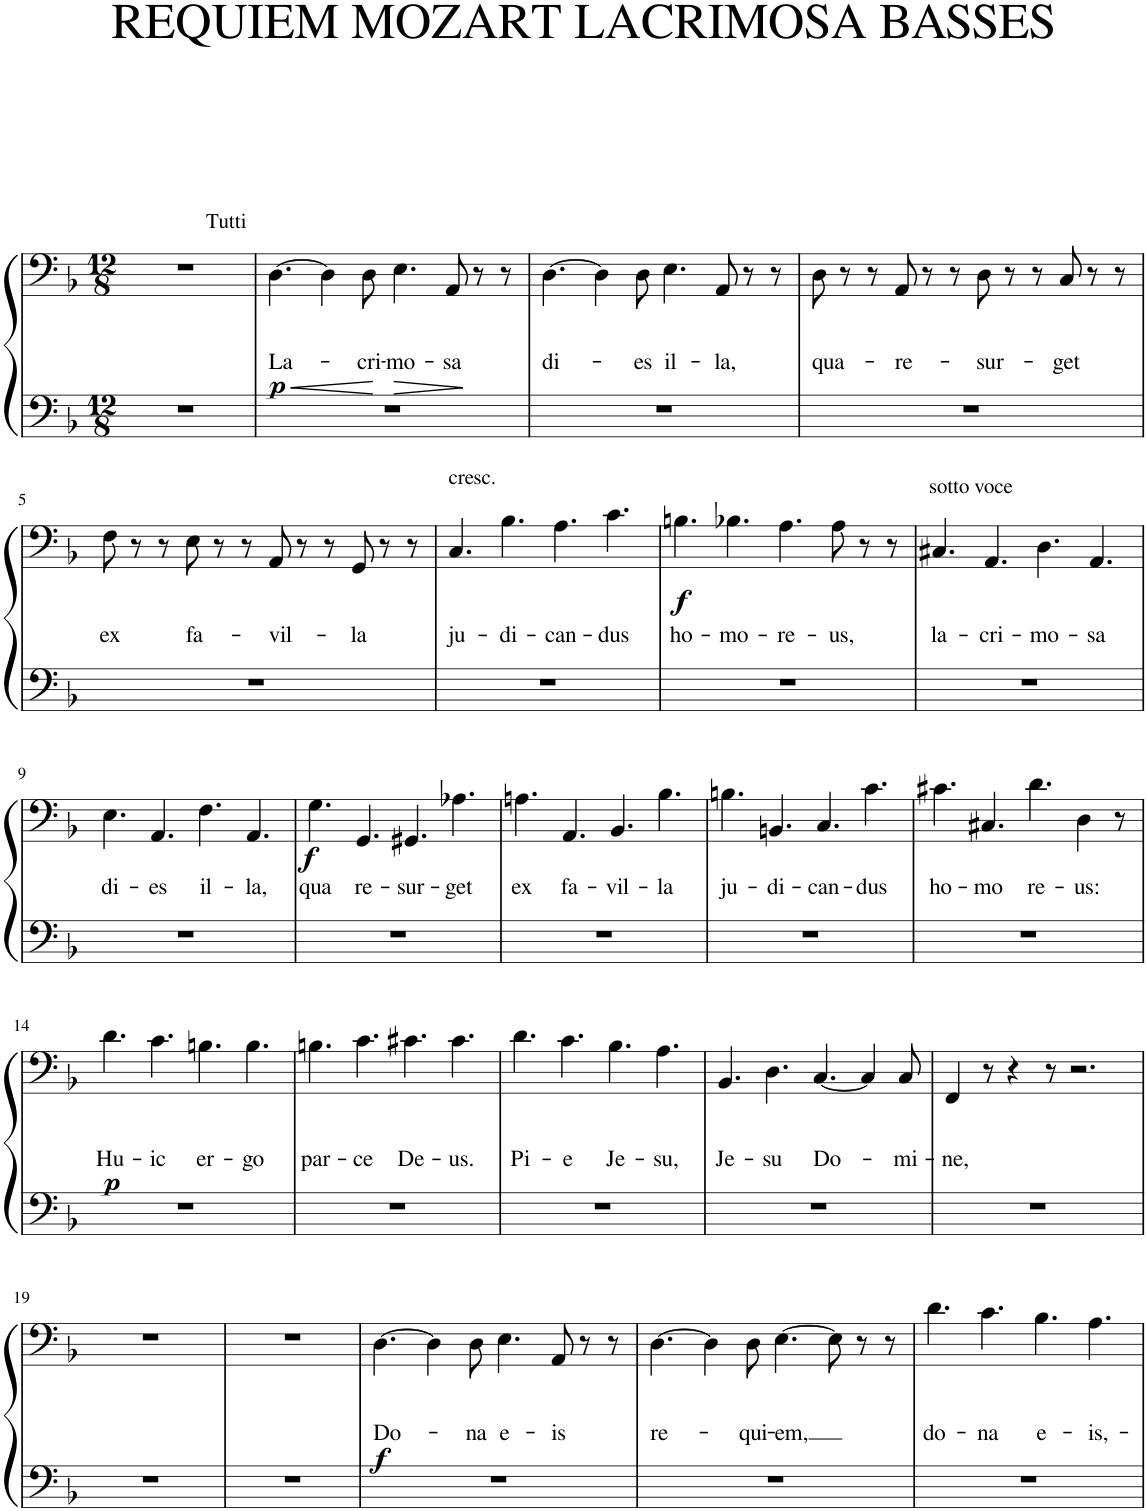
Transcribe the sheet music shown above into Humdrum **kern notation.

**kern	**kern	**text	**dynam
*part1	*part1	*part1	*part1
*staff2	*staff1	*staff1	*staff1/2
*I"Piano	*	*	*
*I'Pno.	*	*	*
*clefF4	*clefF4	*	*
*k[b-]	*k[b-]	*	*
*M12/8	*M12/8	*	*
=1	=1	=1	=1
1.r	1.r	.	.
=2	=2	=2	=2
!	!LO:TX:a:t=Tutti	!	!
!	!	!LO:LY:b	!LO:HP:b
!	!	!	!LO:DY:n=1:b
1.r	[4.D\	La-	< p
.	4D\]	.	.
!	!	!LO:LY:b	!
.	8D\	-cri-	.
!	!	!LO:LY:b	!LO:HP:n=1:b
.	4.E\	-mo-	[ >
!	!	!LO:LY:b	!
.	8AA/	-sa	.
.	8r	.	]
.	8r	.	.
=3	=3	=3	=3
!	!	!LO:LY:b	!
1.r	[4.D\	di-	.
.	4D\]	.	.
!	!	!LO:LY:b	!
.	8D\	-es	.
!	!	!LO:LY:b	!
.	4.E\	il-	.
!	!	!LO:LY:b	!
.	8AA/	-la,	.
.	8r	.	.
.	8r	.	.
=4	=4	=4	=4
!	!	!LO:LY:b	!
1.r	8D\	qua-	.
.	8r	.	.
.	8r	.	.
!	!	!LO:LY:b	!
.	8AA/	-re-	.
.	8r	.	.
.	8r	.	.
!	!	!LO:LY:b	!
.	8D\	-sur-	.
.	8r	.	.
.	8r	.	.
!	!	!LO:LY:b	!
.	8C/	-get	.
.	8r	.	.
.	8r	.	.
!!LO:LB:g=z
=5	=5	=5	=5
!	!	!LO:LY:b	!
1.r	8F\	ex	.
.	8r	.	.
.	8r	.	.
!	!	!LO:LY:b	!
.	8E\	fa-	.
.	8r	.	.
.	8r	.	.
!	!	!LO:LY:b	!
.	8AA/	-vil-	.
.	8r	.	.
.	8r	.	.
!	!	!LO:LY:b	!
.	8GG/	-la	.
.	8r	.	.
.	8r	.	.
=6	=6	=6	=6
!	!LO:TX:a:t=cresc.	!	!
!	!	!LO:LY:b	!
1.r	4.C/	ju-	.
!	!	!LO:LY:b	!
.	4.B-\	-di-	.
!	!	!LO:LY:b	!
.	4.A\	-can-	.
!	!	!LO:LY:b	!
.	4.c\	-dus	.
=7	=7	=7	=7
!	!	!LO:LY:b	!LO:DY:b
1.r	4.Bn\	ho-	f
!	!	!LO:LY:b	!
.	4.B-X\	-mo-	.
!	!	!LO:LY:b	!
.	4.A\	-re-	.
!	!	!LO:LY:b	!
.	8A\	-us,	.
.	8r	.	.
.	8r	.	.
=8	=8	=8	=8
!	!LO:TX:a:t=sotto voce	!	!
!	!	!LO:LY:b	!
1.r	4.C#X/	la-	.
!	!	!LO:LY:b	!
.	4.AA/	-cri-	.
!	!	!LO:LY:b	!
.	4.D\	-mo-	.
!	!	!LO:LY:b	!
.	4.AA/	-sa	.
!!LO:LB:g=z
=9	=9	=9	=9
!	!	!LO:LY:b	!
1.r	4.E\	di-	.
!	!	!LO:LY:b	!
.	4.AA/	-es	.
!	!	!LO:LY:b	!
.	4.F\	il-	.
!	!	!LO:LY:b	!
.	4.AA/	-la,	.
=10	=10	=10	=10
!	!	!LO:LY:b	!LO:DY:b
1.r	4.G\	qua	f
!	!	!LO:LY:b	!
.	4.GG/	re-	.
!	!	!LO:LY:b	!
.	4.GG#X/	-sur-	.
!	!	!LO:LY:b	!
.	4.A-X\	-get	.
=11	=11	=11	=11
!	!	!LO:LY:b	!
1.r	4.An\	ex	.
!	!	!LO:LY:b	!
.	4.AA/	fa-	.
!	!	!LO:LY:b	!
.	4.BB-/	-vil-	.
!	!	!LO:LY:b	!
.	4.B-\	-la	.
=12	=12	=12	=12
!	!	!LO:LY:b	!
1.r	4.Bn\	ju-	.
!	!	!LO:LY:b	!
.	4.BBn/	-di-	.
!	!	!LO:LY:b	!
.	4.C/	-can-	.
!	!	!LO:LY:b	!
.	4.c\	-dus	.
=13	=13	=13	=13
!	!	!LO:LY:b	!
1.r	4.c#X\	ho-	.
!	!	!LO:LY:b	!
.	4.C#X/	-mo	.
!	!	!LO:LY:b	!
.	4.d\	re-	.
!	!	!LO:LY:b	!
.	4D\	-us:	.
.	8r	.	.
!!LO:LB:g=z
=14	=14	=14	=14
!	!	!LO:LY:b	!LO:DY:b
1.r	4.d\	Hu-	p
!	!	!LO:LY:b	!
.	4.c\	-ic	.
!	!	!LO:LY:b	!
.	4.Bn\	er-	.
!	!	!LO:LY:b	!
.	4.B\	-go	.
=15	=15	=15	=15
!	!	!LO:LY:b	!
1.r	4.Bn\	par-	.
!	!	!LO:LY:b	!
.	4.c\	-ce	.
!	!	!LO:LY:b	!
.	4.c#X\	De-	.
!	!	!LO:LY:b	!
.	4.c#\	-us.	.
=16	=16	=16	=16
!	!	!LO:LY:b	!
1.r	4.d\	Pi-	.
!	!	!LO:LY:b	!
.	4.c\	-e	.
!	!	!LO:LY:b	!
.	4.B-\	Je-	.
!	!	!LO:LY:b	!
.	4.A\	-su,	.
=17	=17	=17	=17
!	!	!LO:LY:b	!
1.r	4.BB-/	Je-	.
!	!	!LO:LY:b	!
.	4.D\	-su	.
!	!	!LO:LY:b	!
.	[4.C/	Do-	.
.	4C/]	.	.
!	!	!LO:LY:b	!
.	8C/	-mi-	.
=18	=18	=18	=18
!	!	!LO:LY:b	!
1.r	4FF/	-ne,	.
.	8r	.	.
.	4r	.	.
.	8r	.	.
.	2.r	.	.
!!LO:LB:g=z
=19	=19	=19	=19
1.r	1.r	.	.
=20	=20	=20	=20
1.r	1.r	.	.
=21	=21	=21	=21
!	!	!LO:LY:b	!LO:DY:b
1.r	[4.D\	Do-	f
.	4D\]	.	.
!	!	!LO:LY:b	!
.	8D\	-na	.
!	!	!LO:LY:b	!
.	4.E\	e-	.
!	!	!LO:LY:b	!
.	8AA/	-is	.
.	8r	.	.
.	8r	.	.
=22	=22	=22	=22
!	!	!LO:LY:b	!
1.r	[4.D\	re-	.
.	4D\]	.	.
!	!	!LO:LY:b	!
.	8D\	-qui-	.
!	!	!LO:LY:b	!
.	[4.E\	-em,	.
.	8E\]	.	.
.	8r	.	.
.	8r	.	.
=23	=23	=23	=23
!	!	!LO:LY:b	!
1.r	4.d\	do-	.
!	!	!LO:LY:b	!
.	4.c\	-na	.
!	!	!LO:LY:b	!
.	4.B-\	e-	.
!	!	!LO:LY:b	!
.	4.A\	-is,-	.
=	=	=	=
*-	*-	*-	*-
